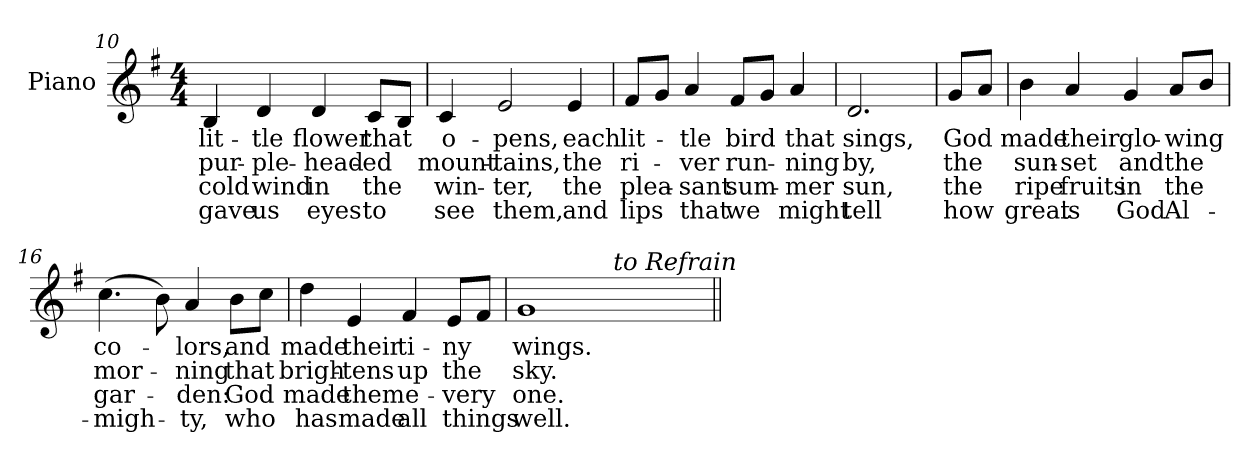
**kern	**text	**text	**text	**text
*part1	*part1	*part1	*part1	*part1
*staff1	*staff1	*staff1	*staff1	*staff1
*I"Piano	*	*	*	*
*I'Pno.	*	*	*	*
*clefG2	*	*	*	*
*k[f#]	*	*	*	*
*G:	*	*	*	*
*M4/4	*	*	*	*
=10	=10	=10	=10	=10
!	!LO:LY:b:color=#000000	!LO:LY:b:color=#000000	!LO:LY:b:color=#000000	!LO:LY:b:color=#000000
4Bi/	lit-	pur-	cold	gave
!	!LO:LY:b:color=#000000	!LO:LY:b:color=#000000	!LO:LY:b:color=#000000	!LO:LY:b:color=#000000
4di/	-tle	-ple-	wind	us
!	!LO:LY:b:color=#000000	!LO:LY:b:color=#000000	!LO:LY:b:color=#000000	!LO:LY:b:color=#000000
4di/	flower	-head-	in	eyes
!	!LO:LY:b:color=#000000	!LO:LY:b:color=#000000	!LO:LY:b:color=#000000	!LO:LY:b:color=#000000
8ci/L	that	-ed	the	to
8Bi/J	.	.	.	.
!!LO:LB:g=z
=11	=11	=11	=11	=11
!	!LO:LY:b:color=#000000	!LO:LY:b:color=#000000	!LO:LY:b:color=#000000	!LO:LY:b:color=#000000
4ci/	o-	mount-	win-	-see
!	!LO:LY:b:color=#000000	!LO:LY:b:color=#000000	!LO:LY:b:color=#000000	!LO:LY:b:color=#000000
2ei/	-pens,	-tains,	ter,	them,
!	!LO:LY:b:color=#000000	!LO:LY:b:color=#000000	!LO:LY:b:color=#000000	!LO:LY:b:color=#000000
4ei/	each	the	the	and
=12	=12	=12	=12	=12
!	!LO:LY:b:color=#000000	!LO:LY:b:color=#000000	!LO:LY:b:color=#000000	!LO:LY:b:color=#000000
8f#i/L	lit-	ri-	plea-	-lips
8gi/J	.	.	.	.
!	!LO:LY:b:color=#000000	!LO:LY:b:color=#000000	!LO:LY:b:color=#000000	!LO:LY:b:color=#000000
4ai/	-tle	-ver	sant	that
!	!LO:LY:b:color=#000000	!LO:LY:b:color=#000000	!LO:LY:b:color=#000000	!LO:LY:b:color=#000000
8f#i/L	bird	run-	sum-	-we
8gi/J	.	.	.	.
!	!LO:LY:b:color=#000000	!LO:LY:b:color=#000000	!LO:LY:b:color=#000000	!LO:LY:b:color=#000000
4ai/	that	-ning	mer	might
=13	=13	=13	=13	=13
!	!LO:LY:b:color=#000000	!LO:LY:b:color=#000000	!LO:LY:b:color=#000000	!LO:LY:b:color=#000000
2.di/	sings,	by,	sun,	tell
=14	=14	=14	=14	=14
!	!LO:LY:b:color=#000000	!LO:LY:b:color=#000000	!LO:LY:b:color=#000000	!LO:LY:b:color=#000000
8gi/L	God	the	the	how
8ai/J	.	.	.	.
!!LO:LB:g=z
=15	=15	=15	=15	=15
!	!LO:LY:b:color=#000000	!LO:LY:b:color=#000000	!LO:LY:b:color=#000000	!LO:LY:b:color=#000000
4bi\	made	sun-	ripe	great
!	!LO:LY:b:color=#000000	!LO:LY:b:color=#000000	!LO:LY:b:color=#000000	!LO:LY:b:color=#000000
4ai/	their	-set	fruits	is
!	!LO:LY:b:color=#000000	!LO:LY:b:color=#000000	!LO:LY:b:color=#000000	!LO:LY:b:color=#000000
4gi/	glo-	and	in	God
!	!LO:LY:b:color=#000000	!LO:LY:b:color=#000000	!LO:LY:b:color=#000000	!LO:LY:b:color=#000000
8ai/L	-wing	the	the	Al-
8bi/J	.	.	.	.
=16	=16	=16	=16	=16
!	!LO:LY:b:color=#000000	!LO:LY:b:color=#000000	!LO:LY:b:color=#000000	!LO:LY:b:color=#000000
(4.cci\	co-	mor-	-gar-	-migh-
8bi\)	.	.	.	.
!	!LO:LY:b:color=#000000	!LO:LY:b:color=#000000	!LO:LY:b:color=#000000	!LO:LY:b:color=#000000
4ai/	-lors,	-ning	-den:	ty,
!	!LO:LY:b:color=#000000	!LO:LY:b:color=#000000	!LO:LY:b:color=#000000	!LO:LY:b:color=#000000
8bi\L	and	that	God	who
8cci\J	.	.	.	.
!!LO:LB:g=z
=17	=17	=17	=17	=17
!	!LO:LY:b:color=#000000	!LO:LY:b:color=#000000	!LO:LY:b:color=#000000	!LO:LY:b:color=#000000
4ddi\	made	brigh-	made	has
!	!LO:LY:b:color=#000000	!LO:LY:b:color=#000000	!LO:LY:b:color=#000000	!LO:LY:b:color=#000000
4ei/	their	-tens	them	made
!	!LO:LY:b:color=#000000	!LO:LY:b:color=#000000	!LO:LY:b:color=#000000	!LO:LY:b:color=#000000
4f#i/	ti-	up	e-	-all
!	!LO:LY:b:color=#000000	!LO:LY:b:color=#000000	!LO:LY:b:color=#000000	!LO:LY:b:color=#000000
8ei/L	-ny	the	very	things
8f#i/J	.	.	.	.
=18	=18	=18	=18	=18
!	!LO:LY:b:color=#000000	!LO:LY:b:color=#000000	!LO:LY:b:color=#000000	!LO:LY:b:color=#000000
*^	*	*	*	*
1gi	2ryy	wings.	sky.	one.	well.
.	16ryy	.	.	.	.
.	128..ryy	.	.	.	.
!	!LO:TX:a:i:t=to Refrain	!	!	!	!
.	4ryy	.	.	.	.
.	8ryy	.	.	.	.
.	32ryy	.	.	.	.
.	64ryy	.	.	.	.
.	512ryy	.	.	.	.
*v	*v	*	*	*	*
=||	=||	=||	=||	=||
*-	*-	*-	*-	*-
